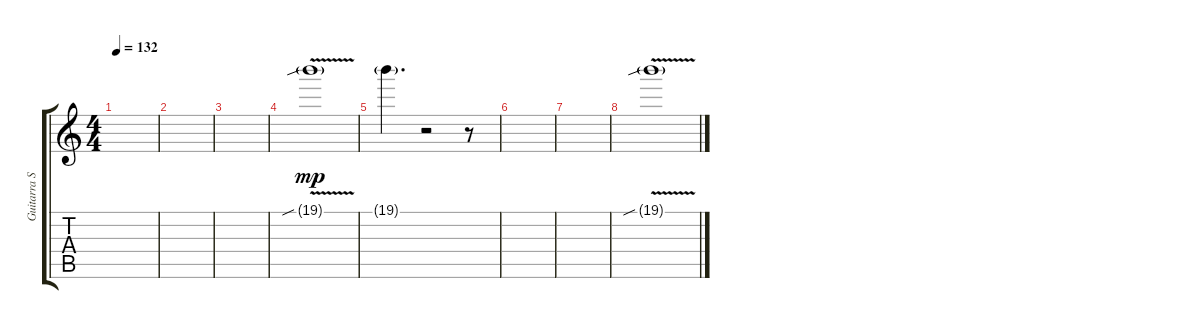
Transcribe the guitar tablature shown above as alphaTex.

\track ("Guitarra Solista 1" "Guitarra S") {instrument overdrivenguitar}
\staff {score tabs}
\tuning (E4 B3 G3 D3 A2 E2) {hide}
\ts (4 4)
\tempo 132
\clef g2
\ks c
|
|
|
19.1{v sib g}.1{dy mp} |
19.1{g}.4{d} r.2 r.8 |
|
|
19.1{v sib g}.1
